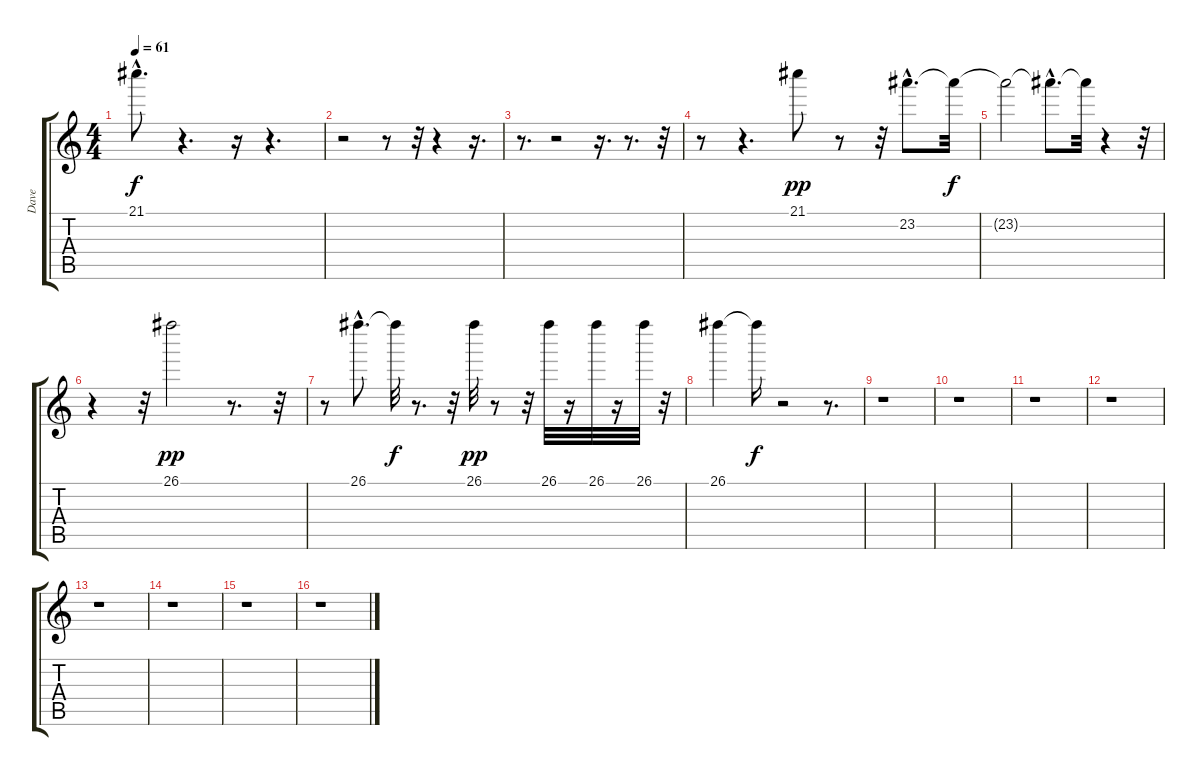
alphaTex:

\track ("Dave" "Dave") {instrument electricguitarjazz}
\staff {score tabs}
\tuning (E4 B3 G3 D3 A2 E2) {hide}
\ts (4 4)
\tempo 61
\clef g2
\ks c
21.1{hac t}.8{d dy f} r.4{d} r.16 r.4{d} |
r.2 r.8 r.32 r.4 r.16{d} |
r.8{d} r.2 r.16{d} r.8{d} r.32 |
r.8 r.4{d} 21.1.8{dy pp} r.8 r.32 23.2{hac}.8{d} 23.2{t}.32{dy f} |
23.2{t}.2 23.2{hac t}.8{d} 23.2{t}.32 r.4 r.32 |
r.4 r.32 26.1.2{dy pp} r.8{d} r.32 |
r.8 26.1{hac}.8{d} 26.1{t}.32{dy f} r.8{d} r.32 26.1.32{dy pp} r.8 r.32 26.1.32 r.16 26.1.32 r.16 26.1.32 r.32 |
26.1.4 26.1{t}.16{dy f} r.2 r.8{d} |
r.1 |
r.1 |
r.1 |
r.1 |
r.1 |
r.1 |
r.1 |
r.1
